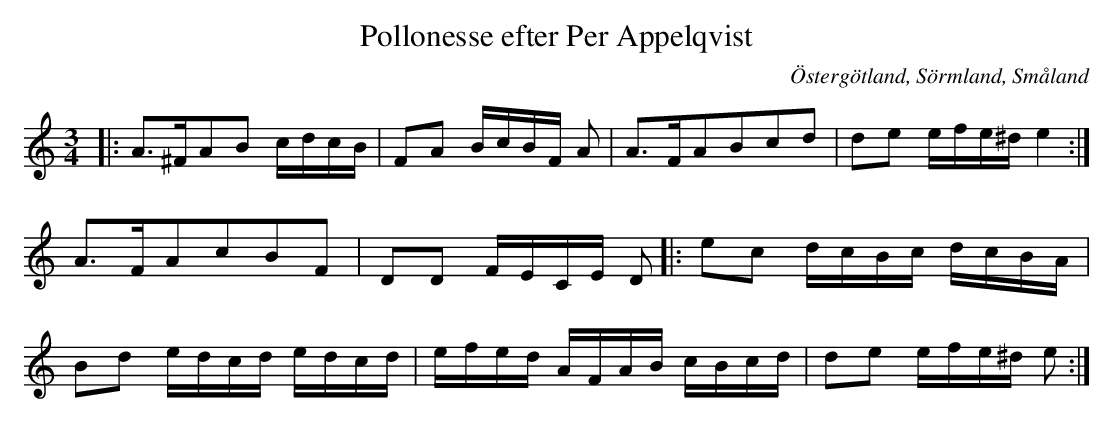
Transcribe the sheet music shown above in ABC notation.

X:1
T:Pollonesse efter Per Appelqvist
O:Östergötland, Sörmland, Småland
M:3/4
L:1/8
K:C
|: A>^FAB c/2d/2c/2B/2| FA B/2c/2B/2F/2 A | A>FABcd | de e/2f/2e/2^d/2 e2 :| A>FAcBF | DD F/2E/2C/2E/2 D |: ec d/2c/2B/2c/2 d/2c/2B/2A/2 | Bd e/2d/2c/2d/2 e/2d/2c/2d/2 |e/2f/2e/2d/2 A/2F/2A/2B/2 c/2B/2c/2d/2 | de e/2f/2e/2^d/2 e :|
